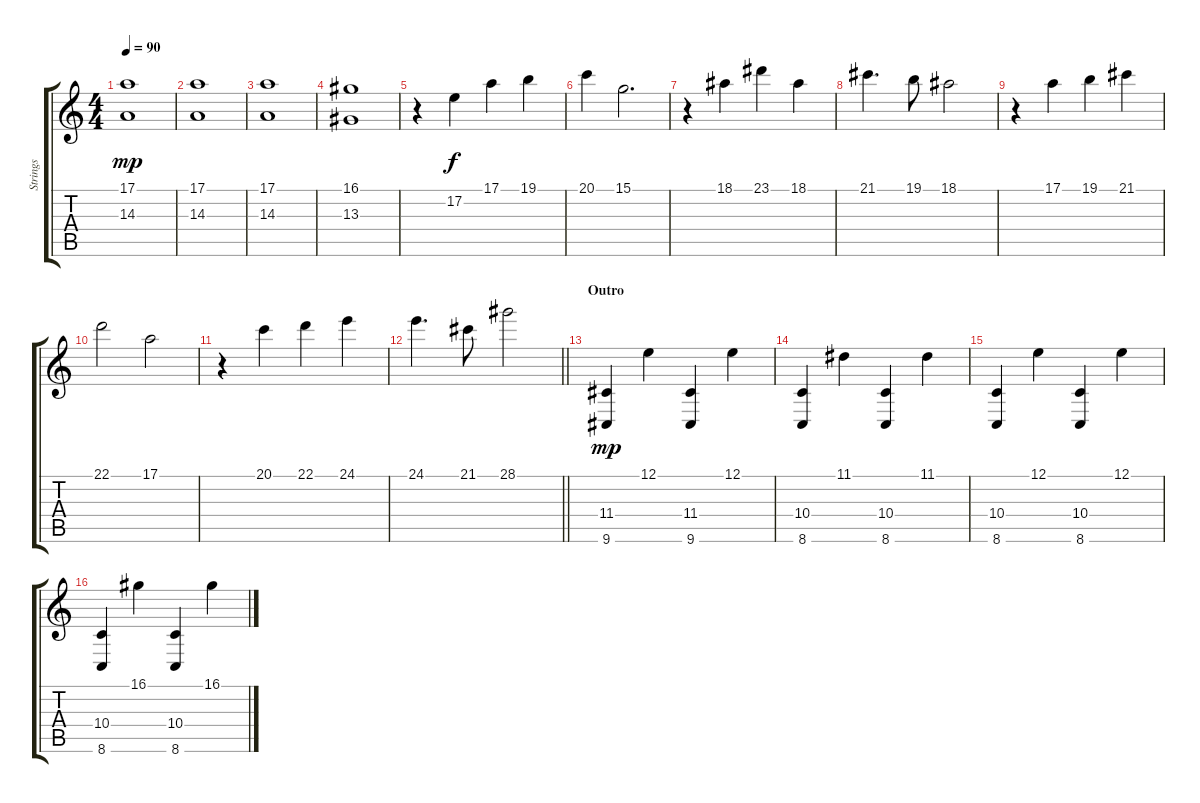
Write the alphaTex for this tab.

\track ("Strings" "Strings") {instrument stringensemble1}
\staff {score tabs}
\tuning (E4 B3 G3 D3 A2 E2) {hide}
\ts (4 4)
\tempo 90
\clef g2
\ks c
(17.1 14.3).1{dy mp} |
(17.1 14.3).1 |
(17.1 14.3).1 |
(16.1 13.3).1 |
r.4{balance 3} 17.2.4{dy f} 17.1.4 19.1.4 |
20.1.4 15.1.2{d} |
r.4 18.1.4 23.1.4 18.1.4 |
21.1.4{d} 19.1.8 18.1.2 |
r.4 17.1.4 19.1.4 21.1.4 |
22.1.2 17.1.2 |
r.4 20.1.4 22.1.4 24.1.4 |
\barLineRight lightlight
24.1.4{d} 21.1.8 28.1.2 |
\section ("" "Outro")
(11.4 9.6).4{dy mp volume 0 balance 0} 12.1.4{volume 16 balance 16} (11.4 9.6).4 12.1.4 |
(10.4 8.6).4 11.1.4{balance 0} (10.4 8.6).4 11.1.4 |
(10.4 8.6).4 12.1.4{balance 16} (10.4 8.6).4 12.1.4 |
(10.4 8.6).4 16.1.4{balance 0} (10.4 8.6).4 16.1.4
